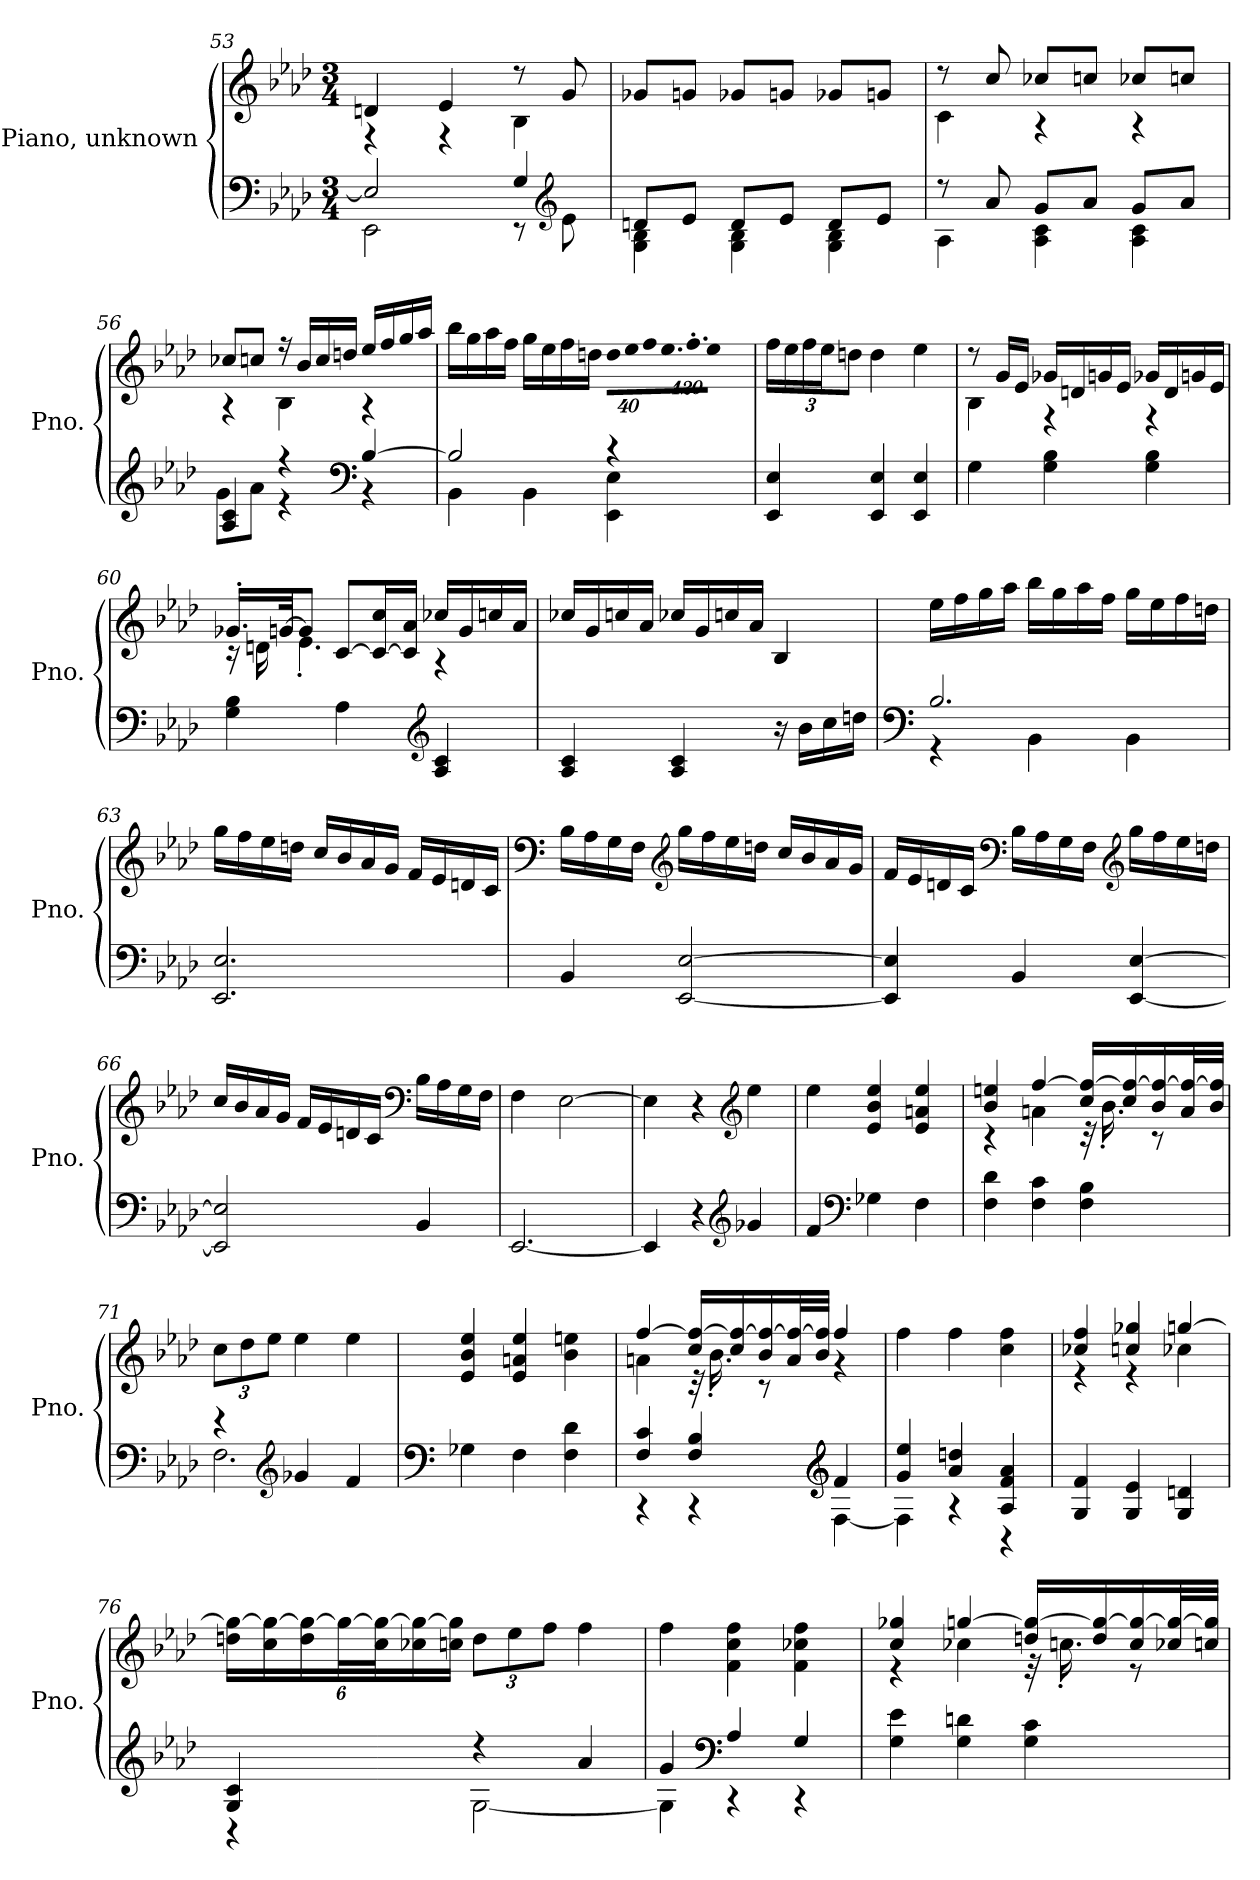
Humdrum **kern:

**kern	**kern
*part1	*part1
*staff2	*staff1
*I"Piano, unknown	*
*I'Pno.	*
*clefF4	*clefG2
*k[b-e-a-d-]	*k[b-e-a-d-]
*M3/4	*M3/4
=53	=53
*^	*^
2E-/]	2EE-\	4dn/	4r
.	.	4e-/	4r
4G/	8r	8r	4B-\
*clefG2	*	*	*
.	8e-\	8g/	.
*	*	*v	*v
!!LO:PB:g=z
=54	=54	=54
8dn/L	4G\ 4B-\	8g-X/L
8e-/J	.	8gn/J
8d/L	4G\ 4B-\	8g-X/L
8e-/J	.	8gn/J
8d/L	4G\ 4B-\	8g-X/L
8e-/J	.	8gn/J
=55	=55	=55
*	*	*^
8r	4A-\	8r	4c\
8a-/	.	8cc/	.
8g/L	4A-\ 4c\	8cc-X/L	4r
8a-/J	.	8ccn/J	.
8g/L	4A-\ 4c\	8cc-X/L	4r
8a-/J	.	8ccn/J	.
=56	=56	=56	=56
4A-/ 4c/	8g\L	8cc-X/L	4r
.	8a-\J	8ccn/J	.
4r	4r	16r	4B-\
.	.	16b-/LL	.
.	.	16cc/	.
.	.	16ddn/JJ	.
*clefF4	*	*	*
[4B-/	4r	16ee-/LL	4r
.	.	16ff/	.
.	.	16gg/	.
.	.	16aa-/JJ	.
*	*	*v	*v
!!LO:LB:g=z
=57	=57	=57
2B-/]	4BB-\	16bb-\LL
.	.	16gg\
.	.	16aa-\
.	.	16ff\JJ
.	4BB-\	16gg\LL
.	.	16ee-\
.	.	16ff\
.	.	16ddn\JJ
*	*	*Xbrackettup
!	!	!LO:N:vis=32
4r	4EE-\ 4E-\	640%23dd\LLL
!	!	!LO:N:vis=32
.	.	640%23ee-\
!	!	!LO:N:vis=32
.	.	640%23ff\
!	!	!LO:N:vis=32.
.	.	1920%103ee-\
!	!	!LO:N:vis=32.
.	.	1920%103ff'\
!	!	!LO:N:vis=32
.	.	640%23ee-\JJJ
960ryy	960ryy	.
*v	*v	*
=58	=58
4EE-/ 4E-/	24ff\LL
.	24ee-\
.	24ff\
.	24ee-\J
.	12ddn\J
4EE-/ 4E-/	4dd\
4EE-/ 4E-/	4ee-\
=59	=59
*	*^
4G\	8r	4B-\
.	16g/LL	.
.	16e-/JJ	.
4G\ 4B-\	16g-X/LL	4r
.	16dn/	.
.	16gn/	.
.	16e-/JJ	.
4G\ 4B-\	16g-X/LL	4r
.	16d/	.
.	16gn/	.
.	16e-/JJ	.
!!LO:LB:g=z	!!
=60	=60	=60
4G\ 4B-\	16.g-X'/LL	16r
.	.	16dn\
.	[32gn/JK	.
.	8g/J]	4.e-'\
4A-\	[8c/L	.
.	16c/_ 16cc/L	.
.	16c/] 16a-/JJ	.
*clefG2	*	*
4A-/ 4c/	16cc-X/LL	4r
.	16g/	.
.	16ccn/	.
.	16a-/JJ	.
*	*v	*v
=61	=61
4A-/ 4c/	16cc-X/LL
.	16g/
.	16ccn/
.	16a-/JJ
4A-/ 4c/	16cc-X/LL
.	16g/
.	16ccn/
.	16a-/JJ
16r	4B-/
16b-\LL	.
16cc\	.
16ddn\JJ	.
!!LO:LB:g=z
=62	=62
*clefF4	*
*^	*
2.B-/	4r	16ee-\LL
.	.	16ff\
.	.	16gg\
.	.	16aa-\JJ
.	4BB-\	16bb-\LL
.	.	16gg\
.	.	16aa-\
.	.	16ff\JJ
.	4BB-\	16gg\LL
.	.	16ee-\
.	.	16ff\
.	.	16ddn\JJ
*v	*v	*
=63	=63
2.EE-/ 2.E-/	16gg\LL
.	16ff\
.	16ee-\
.	16ddn\JJ
.	16cc/LL
.	16b-/
.	16a-/
.	16g/JJ
.	16f/LL
.	16e-/
.	16dn/
.	16c/JJ
=64	=64
*	*clefF4
4BB-/	16B-\LL
.	16A-\
.	16G\
.	16F\JJ
*	*clefG2
[2EE-/ [2E-/	16gg\LL
.	16ff\
.	16ee-\
.	16ddn\JJ
.	16cc/LL
.	16b-/
.	16a-/
.	16g/JJ
!!LO:LB:g=z
=65	=65
4EE-/] 4E-/]	16f/LL
.	16e-/
.	16dn/
.	16c/JJ
*	*clefF4
4BB-/	16B-\LL
.	16A-\
.	16G\
.	16F\JJ
*	*clefG2
[4EE-/ [4E-/	16gg\LL
.	16ff\
.	16ee-\
.	16ddn\JJ
=66	=66
2EE-/] 2E-/]	16cc/LL
.	16b-/
.	16a-/
.	16g/JJ
.	16f/LL
.	16e-/
.	16dn/
.	16c/JJ
*	*clefF4
4BB-/	16B-\LL
.	16A-\
.	16G\
.	16F\JJ
=67	=67
[2.EE-/	4F\
.	[2E-\
=68	=68
4EE-/]	4E-\]
4r	4r
*clefG2	*clefG2
4g-X/	4ee-\
!!LO:LB:g=z
=69	=69
4f/	4ee-\
*clefF4	*
4G-X\	4e-/ 4b-/ 4ee-/
4F\	4e-/ 4an/ 4ee-/
=70	=70
*	*^
4F\ 4d-\	4b-/ 4een/	4r
4F\ 4c\	[4ff/	4an\
4F\ 4B-\	16cc/ 16ff/_LL	32r
.	.	16.b-'\
.	16cc/ 16ff/_	.
.	16b-/ 16ff/_	8r
.	32a/ 32ff/_L	.
.	32b-/ 32ff/]JJJ	.
*	*v	*v
=71	=71
*^	*
4r	2.F\	12cc\L
.	.	12dd-\
.	.	12ee-\J
*clefG2	*	*
4g-X/	.	4ee-\
4f/	.	4ee-\
*v	*v	*
=72	=72
*clefF4	*
4G-X\	4e-/ 4b-/ 4ee-/
4F\	4e-/ 4an/ 4ee-/
4F\ 4d-\	4b-\ 4een\
!!LO:PB:g=z
=73	=73
*^	*^
4F/ 4c/	4r	[4ff/	4an\
4F/ 4B-/	4r	16cc/ 16ff/_LL	32r
.	.	.	16.b-'\
.	.	16cc/ 16ff/_	.
.	.	16b-/ 16ff/_	8r
.	.	32a/ 32ff/_L	.
.	.	32b-/ 32ff/]JJJ	.
*clefG2	*	*	*
4f/	[4F\	4ff/	4r
*	*	*v	*v
=74	=74	=74
4g/ 4ee-/	4F\]	4ff\
4a-/ 4ddn/	4r	4ff\
4A-/ 4f/ 4a-/	4r	4cc\ 4ff\
*v	*v	*
=75	=75
*	*^
4G/ 4f/	4cc-X/ 4ff/	4r
4G/ 4e-/	4ccn/ 4gg-X/	4r
4G/ 4dn/	[4ggn/	4cc-X\
*	*v	*v
=76	=76
*^	*
4G/ 4c/	4r	24ddn\ 24gg\_LL
.	.	24cc\ 24gg\_
.	.	24dd\ 24gg\_
.	.	48gg\L_
.	.	48cc\ 48gg\_J
.	.	24cc-X\ 24gg\_
.	.	24ccn\ 24gg\]JJ
4r	[2G\	12dd\L
.	.	12ee-\
.	.	12ff\J
4a-/	.	4ff\
!!LO:LB:g=z
=77	=77	=77
4g/	4G\]	4ff\
*clefF4	*	*
4A-/	4r	4f\ 4cc\ 4ff\
4G/	4r	4f\ 4cc-X\ 4ff\
*v	*v	*
=78	=78
*	*^
4G\ 4e-\	4cc/ 4gg-X/	4r
4G\ 4dn\	[4ggn/	4cc-X\
4G\ 4c\	16ddn/ 16gg/_LL	32r
.	.	16.ccn'\
.	16dd/ 16gg/_	.
.	16cc/ 16gg/_	8r
.	32cc-X/ 32gg/_L	.
.	32ccn/ 32gg/]JJJ	.
*	*v	*v
=	=
*-	*-
